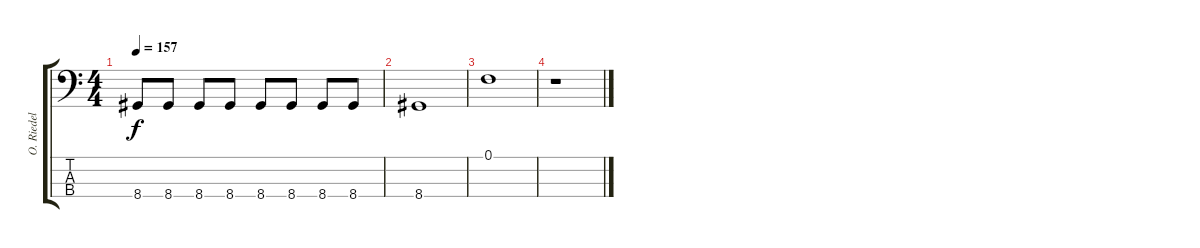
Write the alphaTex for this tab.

\track ("O. Riedel" "O. Riedel") {instrument electricbasspick}
\staff {score tabs}
\tuning (F2 C2 G1 C1) {hide}
\ts (4 4)
\tempo 157
\clef f4
\ks c
8.4.8{dy f} 8.4.8 8.4.8 8.4.8 8.4.8 8.4.8 8.4.8 8.4.8 |
8.4.1 |
0.1.1 |
r.1
